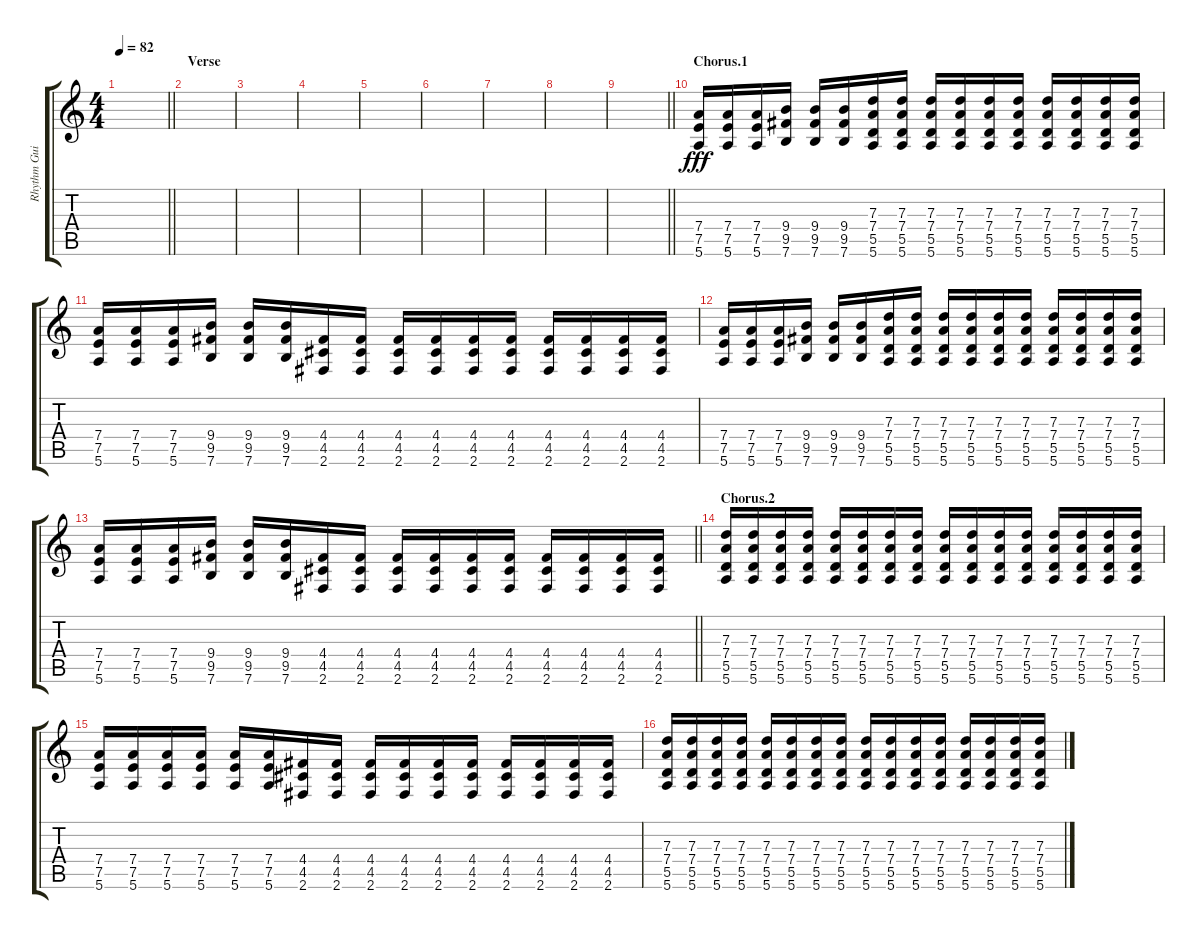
\track ("Rhythm Guitar R" "Rhythm Gui") {instrument overdrivenguitar}
\staff {score tabs}
\tuning (E4 B3 G3 D3 A2 E2) {hide}
\ts (4 4)
\tempo 82
\clef g2
\barLineRight lightlight
\ks c
|
\section ("" "Verse")
|
|
|
|
|
|
|
\barLineRight lightlight
|
\section ("" "Chorus.1")
(7.4 7.5 5.6).16{dy fff volume 8} (7.4 7.5 5.6).16 (7.4 7.5 5.6).16 (9.4 9.5 7.6).16 (9.4 9.5 7.6).16 (9.4 9.5 7.6).16 (7.3 7.4 5.5 5.6).16 (7.3 7.4 5.5 5.6).16 (7.3 7.4 5.5 5.6).16 (7.3 7.4 5.5 5.6).16 (7.3 7.4 5.5 5.6).16 (7.3 7.4 5.5 5.6).16 (7.3 7.4 5.5 5.6).16 (7.3 7.4 5.5 5.6).16 (7.3 7.4 5.5 5.6).16 (7.3 7.4 5.5 5.6).16 |
(7.4 7.5 5.6).16 (7.4 7.5 5.6).16 (7.4 7.5 5.6).16 (9.4 9.5 7.6).16 (9.4 9.5 7.6).16 (9.4 9.5 7.6).16 (4.4 4.5 2.6).16 (4.4 4.5 2.6).16 (4.4 4.5 2.6).16 (4.4 4.5 2.6).16 (4.4 4.5 2.6).16 (4.4 4.5 2.6).16 (4.4 4.5 2.6).16 (4.4 4.5 2.6).16 (4.4 4.5 2.6).16 (4.4 4.5 2.6).16 |
(7.4 7.5 5.6).16 (7.4 7.5 5.6).16 (7.4 7.5 5.6).16 (9.4 9.5 7.6).16 (9.4 9.5 7.6).16 (9.4 9.5 7.6).16 (7.3 7.4 5.5 5.6).16 (7.3 7.4 5.5 5.6).16 (7.3 7.4 5.5 5.6).16 (7.3 7.4 5.5 5.6).16 (7.3 7.4 5.5 5.6).16 (7.3 7.4 5.5 5.6).16 (7.3 7.4 5.5 5.6).16 (7.3 7.4 5.5 5.6).16 (7.3 7.4 5.5 5.6).16 (7.3 7.4 5.5 5.6).16 |
\barLineRight lightlight
(7.4 7.5 5.6).16 (7.4 7.5 5.6).16 (7.4 7.5 5.6).16 (9.4 9.5 7.6).16 (9.4 9.5 7.6).16 (9.4 9.5 7.6).16 (4.4 4.5 2.6).16 (4.4 4.5 2.6).16 (4.4 4.5 2.6).16 (4.4 4.5 2.6).16 (4.4 4.5 2.6).16 (4.4 4.5 2.6).16 (4.4 4.5 2.6).16 (4.4 4.5 2.6).16 (4.4 4.5 2.6).16 (4.4 4.5 2.6).16 |
\section ("" "Chorus.2")
(7.3 7.4 5.5 5.6).16 (7.3 7.4 5.5 5.6).16 (7.3 7.4 5.5 5.6).16 (7.3 7.4 5.5 5.6).16 (7.3 7.4 5.5 5.6).16 (7.3 7.4 5.5 5.6).16 (7.3 7.4 5.5 5.6).16 (7.3 7.4 5.5 5.6).16 (7.3 7.4 5.5 5.6).16 (7.3 7.4 5.5 5.6).16 (7.3 7.4 5.5 5.6).16 (7.3 7.4 5.5 5.6).16 (7.3 7.4 5.5 5.6).16 (7.3 7.4 5.5 5.6).16 (7.3 7.4 5.5 5.6).16 (7.3 7.4 5.5 5.6).16 |
(7.4 7.5 5.6).16 (7.4 7.5 5.6).16 (7.4 7.5 5.6).16 (7.4 7.5 5.6).16 (7.4 7.5 5.6).16 (7.4 7.5 5.6).16 (4.4 4.5 2.6).16 (4.4 4.5 2.6).16 (4.4 4.5 2.6).16 (4.4 4.5 2.6).16 (4.4 4.5 2.6).16 (4.4 4.5 2.6).16 (4.4 4.5 2.6).16 (4.4 4.5 2.6).16 (4.4 4.5 2.6).16 (4.4 4.5 2.6).16 |
(7.3 7.4 5.5 5.6).16 (7.3 7.4 5.5 5.6).16 (7.3 7.4 5.5 5.6).16 (7.3 7.4 5.5 5.6).16 (7.3 7.4 5.5 5.6).16 (7.3 7.4 5.5 5.6).16 (7.3 7.4 5.5 5.6).16 (7.3 7.4 5.5 5.6).16 (7.3 7.4 5.5 5.6).16 (7.3 7.4 5.5 5.6).16 (7.3 7.4 5.5 5.6).16 (7.3 7.4 5.5 5.6).16 (7.3 7.4 5.5 5.6).16 (7.3 7.4 5.5 5.6).16 (7.3 7.4 5.5 5.6).16 (7.3 7.4 5.5 5.6).16
